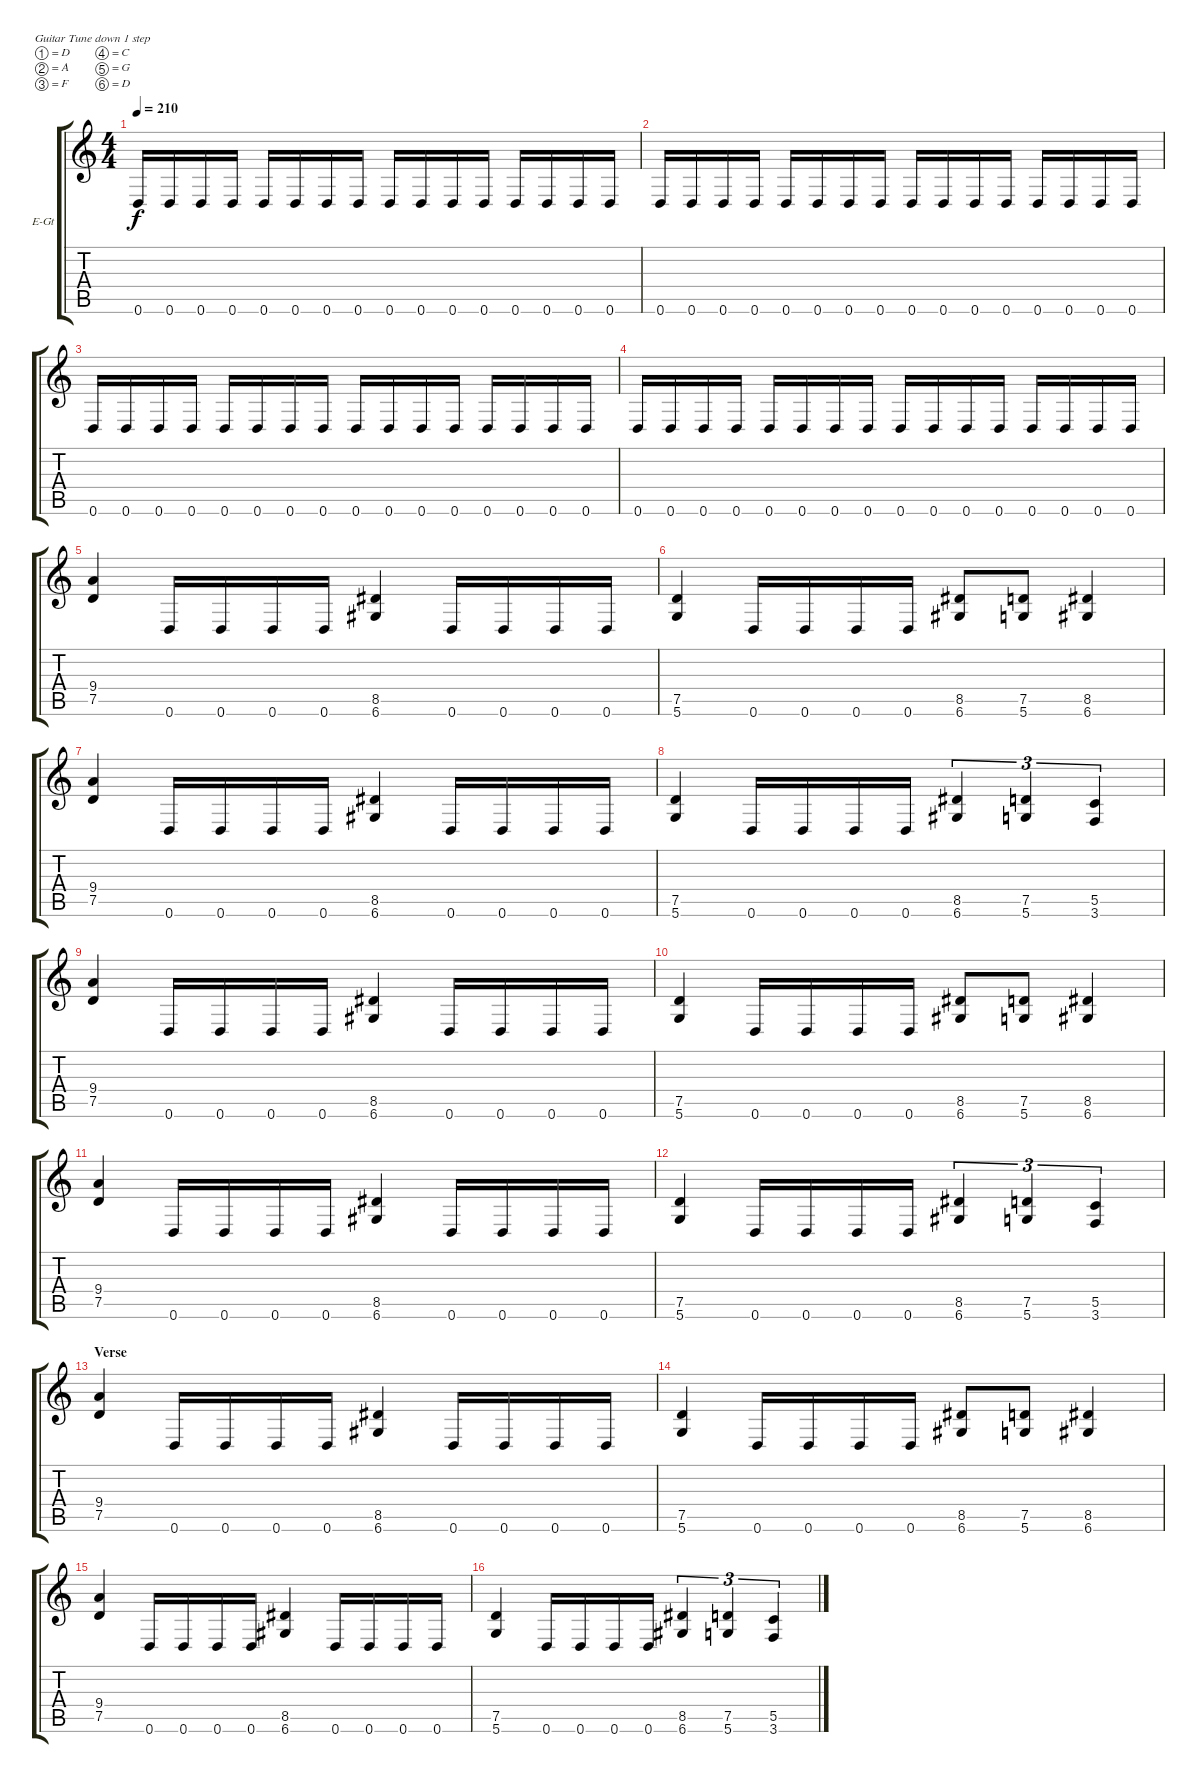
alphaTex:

\defaultSystemsLayout 4
\bracketExtendMode groupsimilarinstruments
\firstSystemTrackNameOrientation horizontal
\otherSystemsTrackNameOrientation horizontal
\track ("Bernd Kost I" "E-Gt") {instrument distortionguitar}
\staff {score tabs}
\tuning (D4 A3 F3 C3 G2 D2)
\ts (4 4)
\tempo 210
\clef g2
\ks c
0.6.16{dy f instrument distortionguitar} 0.6.16 0.6.16 0.6.16 0.6.16 0.6.16 0.6.16 0.6.16 0.6.16 0.6.16 0.6.16 0.6.16 0.6.16 0.6.16 0.6.16 0.6.16 |
0.6.16 0.6.16 0.6.16 0.6.16 0.6.16 0.6.16 0.6.16 0.6.16 0.6.16 0.6.16 0.6.16 0.6.16 0.6.16 0.6.16 0.6.16 0.6.16 |
0.6.16 0.6.16 0.6.16 0.6.16 0.6.16 0.6.16 0.6.16 0.6.16 0.6.16 0.6.16 0.6.16 0.6.16 0.6.16 0.6.16 0.6.16 0.6.16 |
0.6.16 0.6.16 0.6.16 0.6.16 0.6.16 0.6.16 0.6.16 0.6.16 0.6.16 0.6.16 0.6.16 0.6.16 0.6.16 0.6.16 0.6.16 0.6.16 |
(7.5 9.4).4 0.6.16 0.6.16 0.6.16 0.6.16 (6.6 8.5).4 0.6.16 0.6.16 0.6.16 0.6.16 |
(5.6 7.5).4 0.6.16 0.6.16 0.6.16 0.6.16 (6.6 8.5).8 (5.6 7.5).8 (8.5 6.6).4 |
(7.5 9.4).4 0.6.16 0.6.16 0.6.16 0.6.16 (6.6 8.5).4 0.6.16 0.6.16 0.6.16 0.6.16 |
(5.6 7.5).4 0.6.16 0.6.16 0.6.16 0.6.16 (6.6 8.5).4{tu (3 2)} (5.6 7.5).4{tu (3 2)} (5.5 3.6).4{tu (3 2)} |
(7.5 9.4).4 0.6.16 0.6.16 0.6.16 0.6.16 (6.6 8.5).4 0.6.16 0.6.16 0.6.16 0.6.16 |
(5.6 7.5).4 0.6.16 0.6.16 0.6.16 0.6.16 (6.6 8.5).8 (5.6 7.5).8 (8.5 6.6).4 |
(7.5 9.4).4 0.6.16 0.6.16 0.6.16 0.6.16 (6.6 8.5).4 0.6.16 0.6.16 0.6.16 0.6.16 |
(5.6 7.5).4 0.6.16 0.6.16 0.6.16 0.6.16 (6.6 8.5).4{tu (3 2)} (5.6 7.5).4{tu (3 2)} (5.5 3.6).4{tu (3 2)} |
\section ("" "Verse")
(7.5 9.4).4 0.6.16 0.6.16 0.6.16 0.6.16 (6.6 8.5).4 0.6.16 0.6.16 0.6.16 0.6.16 |
(5.6 7.5).4 0.6.16 0.6.16 0.6.16 0.6.16 (6.6 8.5).8 (5.6 7.5).8 (8.5 6.6).4 |
(7.5 9.4).4 0.6.16 0.6.16 0.6.16 0.6.16 (6.6 8.5).4 0.6.16 0.6.16 0.6.16 0.6.16 |
(5.6 7.5).4 0.6.16 0.6.16 0.6.16 0.6.16 (6.6 8.5).4{tu (3 2)} (5.6 7.5).4{tu (3 2)} (5.5 3.6).4{tu (3 2)}
